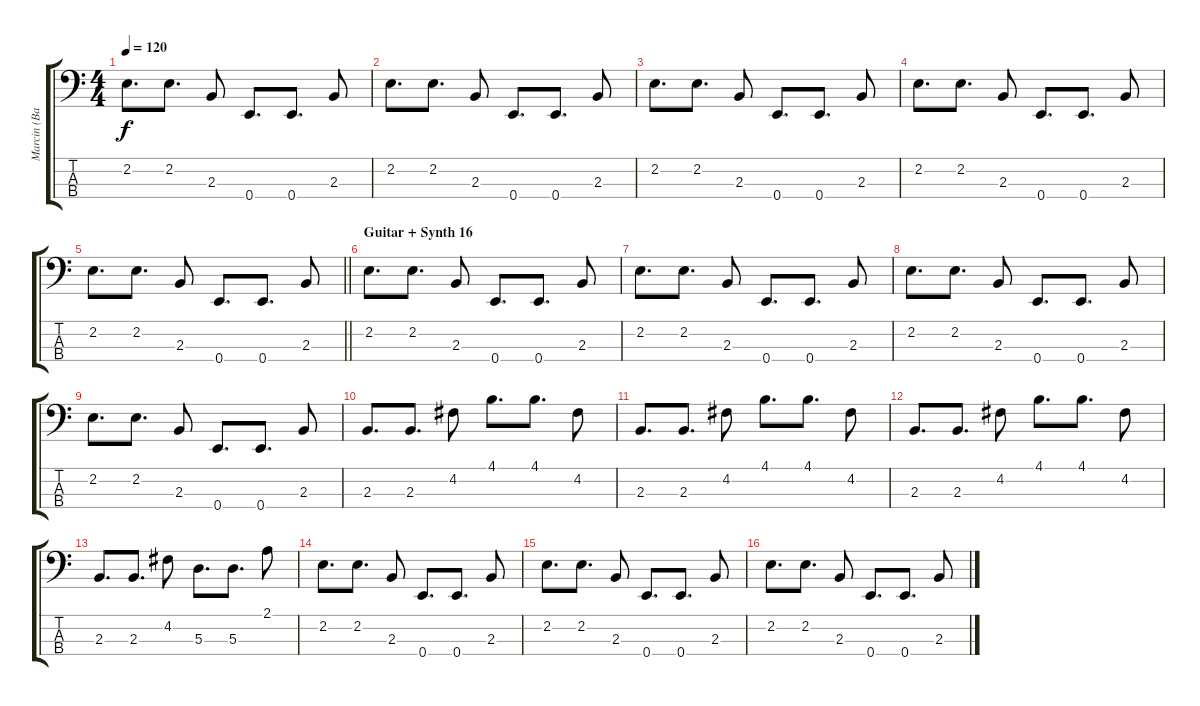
\track ("Marcin (Bass)" "Marcin (Ba") {instrument electricbassfinger}
\staff {score tabs}
\tuning (G2 D2 A1 E1) {hide}
\ts (4 4)
\tempo 120
\clef f4
\ks c
2.2.8{d dy f} 2.2.8{d} 2.3.8 0.4.8{d} 0.4.8{d} 2.3.8 |
2.2.8{d} 2.2.8{d} 2.3.8 0.4.8{d} 0.4.8{d} 2.3.8 |
2.2.8{d} 2.2.8{d} 2.3.8 0.4.8{d} 0.4.8{d} 2.3.8 |
2.2.8{d} 2.2.8{d} 2.3.8 0.4.8{d} 0.4.8{d} 2.3.8 |
\barLineRight lightlight
2.2.8{d} 2.2.8{d} 2.3.8 0.4.8{d} 0.4.8{d} 2.3.8 |
\section ("" "Guitar + Synth 16")
2.2.8{d} 2.2.8{d} 2.3.8 0.4.8{d} 0.4.8{d} 2.3.8 |
2.2.8{d} 2.2.8{d} 2.3.8 0.4.8{d} 0.4.8{d} 2.3.8 |
2.2.8{d} 2.2.8{d} 2.3.8 0.4.8{d} 0.4.8{d} 2.3.8 |
2.2.8{d} 2.2.8{d} 2.3.8 0.4.8{d} 0.4.8{d} 2.3.8 |
2.3.8{d} 2.3.8{d} 4.2.8 4.1.8{d} 4.1.8{d} 4.2.8 |
2.3.8{d} 2.3.8{d} 4.2.8 4.1.8{d} 4.1.8{d} 4.2.8 |
2.3.8{d} 2.3.8{d} 4.2.8 4.1.8{d} 4.1.8{d} 4.2.8 |
2.3.8{d} 2.3.8{d} 4.2.8 5.3.8{d} 5.3.8{d} 2.1.8 |
2.2.8{d} 2.2.8{d} 2.3.8 0.4.8{d} 0.4.8{d} 2.3.8 |
2.2.8{d} 2.2.8{d} 2.3.8 0.4.8{d} 0.4.8{d} 2.3.8 |
2.2.8{d} 2.2.8{d} 2.3.8 0.4.8{d} 0.4.8{d} 2.3.8
